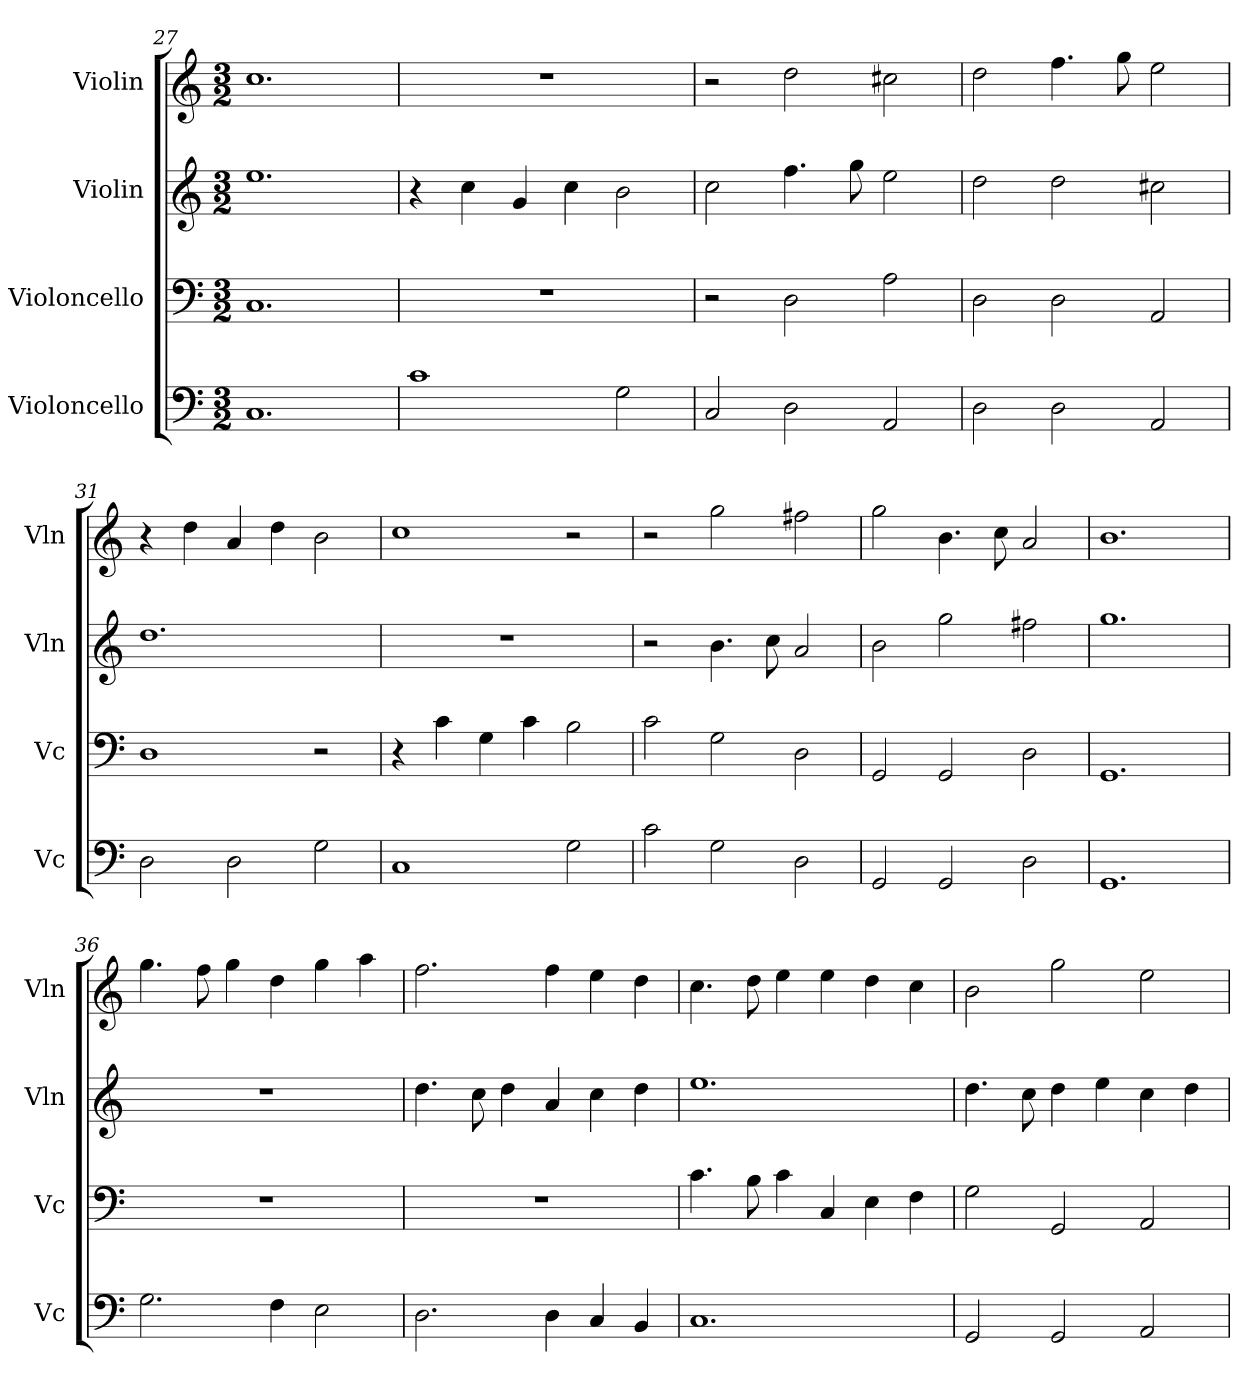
**kern	**kern	**kern	**kern
*part4	*part3	*part2	*part1
*staff4	*staff3	*staff2	*staff1
*I"Violoncello	*I"Violoncello	*I"Violin	*I"Violin
*I'Vc	*I'Vc	*I'Vln	*I'Vln
*clefF4	*clefF4	*clefG2	*clefG2
*k[]	*k[]	*k[]	*k[]
*M3/2	*M3/2	*M3/2	*M3/2
=27	=27	=27	=27
1.C	1.C	1.ee	1.cc
=28	=28	=28	=28
1c	1.r	4r	1.r
.	.	4cc\	.
.	.	4g/	.
.	.	4cc\	.
2G\	.	2b\	.
=29	=29	=29	=29
2C/	2r	2cc\	2r
2D\	2D\	4.ff\	2dd\
.	.	8gg\	.
2AA/	2A\	2ee\	2cc#X\
=30	=30	=30	=30
2D\	2D\	2dd\	2dd\
2D\	2D\	2dd\	4.ff\
.	.	.	8gg\
2AA/	2AA/	2cc#X\	2ee\
=31	=31	=31	=31
2D\	1D	1.dd	4r
.	.	.	4dd\
2D\	.	.	4a/
.	.	.	4dd\
2G\	2r	.	2b\
=32	=32	=32	=32
1C	4r	1.r	1cc
.	4c\	.	.
.	4G\	.	.
.	4c\	.	.
2G\	2B\	.	2r
=33	=33	=33	=33
2c\	2c\	2r	2r
2G\	2G\	4.b\	2gg\
.	.	8cc\	.
2D\	2D\	2a/	2ff#X\
=34	=34	=34	=34
2GG/	2GG/	2b\	2gg\
2GG/	2GG/	2gg\	4.b\
.	.	.	8cc\
2D\	2D\	2ff#X\	2a/
=35	=35	=35	=35
1.GG	1.GG	1.gg	1.b
=36	=36	=36	=36
2.G\	1.r	1.r	4.gg\
.	.	.	8ff\
.	.	.	4gg\
4F\	.	.	4dd\
2E\	.	.	4gg\
.	.	.	4aa\
=37	=37	=37	=37
2.D\	1.r	4.dd\	2.ff\
.	.	8cc\	.
.	.	4dd\	.
4D\	.	4a/	4ff\
4C/	.	4cc\	4ee\
4BB/	.	4dd\	4dd\
=38	=38	=38	=38
1.C	4.c\	1.ee	4.cc\
.	8B\	.	8dd\
.	4c\	.	4ee\
.	4C/	.	4ee\
.	4E\	.	4dd\
.	4F\	.	4cc\
=39	=39	=39	=39
2GG/	2G\	4.dd\	2b\
.	.	8cc\	.
2GG/	2GG/	4dd\	2gg\
.	.	4ee\	.
2AA/	2AA/	4cc\	2ee\
.	.	4dd\	.
=	=	=	=
*-	*-	*-	*-
